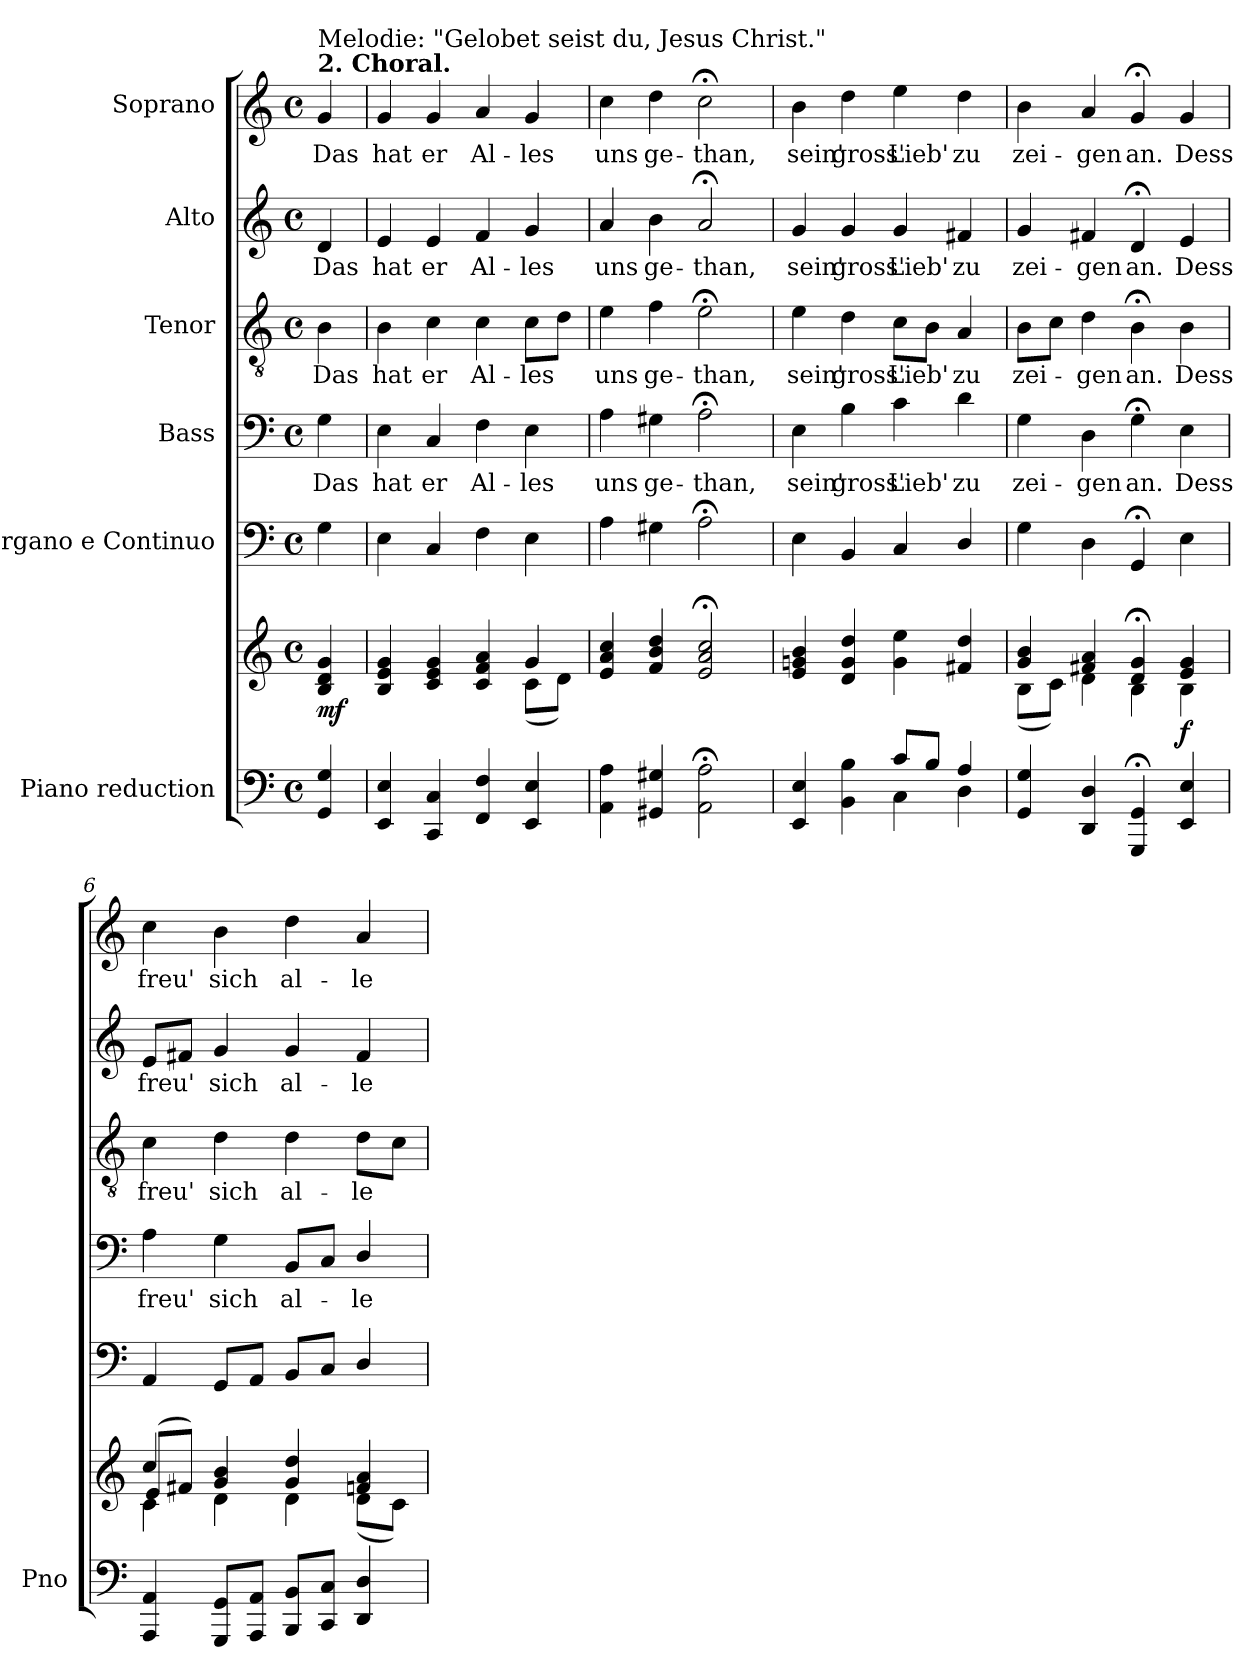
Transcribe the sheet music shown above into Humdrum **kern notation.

**kern	**kern	**dynam	**kern	**kern	**text	**kern	**text	**kern	**text	**kern	**text
*part6	*part6	*part6	*part5	*part4	*part4	*part3	*part3	*part2	*part2	*part1	*part1
*staff7	*staff6	*staff6/7	*staff5	*staff4	*staff4	*staff3	*staff3	*staff2	*staff2	*staff1	*staff1
*I"Piano reduction	*	*	*I"Organo e Continuo	*I"Bass	*	*I"Tenor	*	*I"Alto	*	*I"Soprano	*
*I'Pno	*	*	*	*	*	*	*	*	*	*	*
*stria5	*stria5	*	*	*	*	*	*	*	*	*	*
*clefF4	*clefG2	*	*clefF4	*clefF4	*	*clefGv2	*	*clefG2	*	*clefG2	*
*k[]	*k[]	*	*k[]	*k[]	*	*k[]	*	*k[]	*	*k[]	*
*M4/4	*M4/4	*	*M4/4	*M4/4	*	*M4/4	*	*M4/4	*	*M4/4	*
*met(c)	*met(c)	*	*met(c)	*met(c)	*	*met(c)	*	*met(c)	*	*met(c)	*
=1	=1	=1	=1	=1	=1	=1	=1	=1	=1	=1	=1
!	!	!	!	!	!	!	!	!	!	!LO:TX:a:B:t=2. Choral.	!
!	!	!	!	!	!	!	!	!	!	!LO:TX:a:t=Melodie&colon; "Gelobet seist du, Jesus Christ."	!
!	!	!LO:DY:b	!	!	!LO:LY:b	!	!LO:LY:b	!	!LO:LY:b	!	!LO:LY:b
4GG/ 4G/	4B/ 4d/ 4g/	mf	4G\	4G\	Das	4B\	Das	4d/	Das	4g/	Das
=2	=2	=2	=2	=2	=2	=2	=2	=2	=2	=2	=2
*	*^	*	*	*	*	*	*	*	*	*	*
!	!	!	!	!	!	!LO:LY:b	!	!LO:LY:b	!	!LO:LY:b	!	!LO:LY:b
4EE/ 4E/	4B/ 4e/ 4g/	2ryy	.	4E\	4E\	hat	4B\	hat	4e/	hat	4g/	hat
!	!	!	!	!	!	!LO:LY:b	!	!LO:LY:b	!	!LO:LY:b	!	!LO:LY:b
4CC/ 4C/	4c/ 4e/ 4g/	.	.	4C/	4C/	er	4c\	er	4e/	er	4g/	er
!	!	!	!	!	!	!LO:LY:b	!	!LO:LY:b	!	!LO:LY:b	!	!LO:LY:b
4FF/ 4F/	4c/ 4f/ 4a/	4ryy	.	4F\	4F\	Al-	4c\	Al-	4f/	Al-	4a/	Al-
!	!	!	!	!	!	!LO:LY:b	!	!LO:LY:b	!	!LO:LY:b	!	!LO:LY:b
4EE/ 4E/	4g/	(8c\L	.	4E\	4E\	les	8c\L	les	4g/	les	4g/	les
.	.	8d\J)	.	.	.	.	8d\J	.	.	.	.	.
=3	=3	=3	=3	=3	=3	=3	=3	=3	=3	=3	=3	=3
!	!	!	!	!	!	!LO:LY:b	!	!LO:LY:b	!	!LO:LY:b	!	!LO:LY:b
*	*v	*v	*	*	*	*	*	*	*	*	*	*
4AA\ 4A\	4e/ 4a/ 4cc/	.	4A\	4A\	uns	4e\	uns	4a/	uns	4cc\	uns
!	!	!	!	!	!LO:LY:b	!	!LO:LY:b	!	!LO:LY:b	!	!LO:LY:b
4GG#X/ 4G#X/	4f/ 4b/ 4dd/	.	4G#X\	4G#X\	ge-	4f\	ge-	4b\	ge-	4dd\	ge-
!	!	!	!	!	!LO:LY:b	!	!LO:LY:b	!	!LO:LY:b	!	!LO:LY:b
2AA\;< 2A\;<	2e/;< 2a/;< 2cc/;<	.	2A;<\	2A;<\	than,	2e;<\	than,	2a;</	than,	2cc;<\	than,
=4	=4	=4	=4	=4	=4	=4	=4	=4	=4	=4	=4
*^	*	*	*	*	*	*	*	*	*	*	*
!	!	!	!	!	!	!LO:LY:b	!	!LO:LY:b	!	!LO:LY:b	!	!LO:LY:b
4EE/ 4E/	2ryy	4e/ 4gn/ 4b/	.	4E\	4E\	sein'	4e\	sein'	4g/	sein'	4b\	sein'
!	!	!	!	!	!	!LO:LY:b	!	!LO:LY:b	!	!LO:LY:b	!	!LO:LY:b
4BB\ 4B\	.	4d/ 4g/ 4dd/	.	4BB/	4B\	gross'	4d\	gross'	4g/	gross'	4dd\	gross'
!	!	!	!	!	!	!LO:LY:b	!	!LO:LY:b	!	!LO:LY:b	!	!LO:LY:b
8c/L	4C\	4g\ 4ee\	.	4C/	4c\	Lieb'	8c\L	Lieb'	4g/	Lieb'	4ee\	Lieb'
8B/J	.	.	.	.	.	.	8B\J	.	.	.	.	.
!	!	!	!	!	!	!LO:LY:b	!	!LO:LY:b	!	!LO:LY:b	!	!LO:LY:b
4A/	4D\	4f#X/ 4dd/	.	4D/	4d\	zu	4A/	zu	4f#X/	zu	4dd\	zu
=5	=5	=5	=5	=5	=5	=5	=5	=5	=5	=5	=5	=5
*	*	*^	*	*	*	*	*	*	*	*	*	*
!	!	!	!	!	!	!	!LO:LY:b	!	!LO:LY:b	!	!LO:LY:b	!	!LO:LY:b
*v	*v	*	*	*	*	*	*	*	*	*	*	*	*
4GG/ 4G/	4g/ 4b/	(8B\L	.	4G\	4G\	zei-	8B\L	zei-	4g/	zei-	4b\	zei-
.	.	8c\J)	.	.	.	.	8c\J	.	.	.	.	.
!	!	!	!	!	!	!LO:LY:b	!	!LO:LY:b	!	!LO:LY:b	!	!LO:LY:b
4DD/ 4D/	4f#X/ 4a/	4d\	.	4D\	4D\	gen	4d\	-gen	4f#X/	gen	4a/	gen
!	!	!	!	!	!	!LO:LY:b	!	!LO:LY:b	!	!LO:LY:b	!	!LO:LY:b
4GGG/;< 4GG/;<	4d/;< 4g/;<	4B\	.	4GG;</	4G;<\	an.	4B;<\	an.	4d;</	an.	4g;</	an.
!	!	!	!LO:DY:b	!	!	!LO:LY:b	!	!LO:LY:b	!	!LO:LY:b	!	!LO:LY:b
4EE/ 4E/	4e/ 4g/	4B\	f	4E\	4E\	Dess	4B\	Dess	4e/	Dess	4g/	Dess
=6	=6	=6	=6	=6	=6	=6	=6	=6	=6	=6	=6	=6
*	*	*^	*	*	*	*	*	*	*	*	*	*
!	!	!	!	!	!	!	!LO:LY:b	!	!LO:LY:b	!	!LO:LY:b	!	!LO:LY:b
4AAA/ 4AA/	4cc/	4c\	(8e/L	.	4AA/	4A\	freu'	4c\	freu'	8e/L	freu'	4cc\	freu'
.	.	.	8f#X/J)	.	.	.	.	.	.	8f#X/J	.	.	.
!	!	!	!	!	!	!	!LO:LY:b	!	!LO:LY:b	!	!LO:LY:b	!	!LO:LY:b
8GGG/ 8GG/L	4g/ 4b/	4d\	4ryy	.	8GG/L	4G\	sich	4d\	sich	4g/	sich	4b\	sich
8AAA/ 8AA/J	.	.	.	.	8AA/J	.	.	.	.	.	.	.	.
!	!	!	!	!	!	!	!LO:LY:b	!	!LO:LY:b	!	!LO:LY:b	!	!LO:LY:b
8BBB/ 8BB/L	4g/ 4dd/	4d\	2ryy	.	8BB/L	8BB/L	al-	4d\	al-	4g/	al-	4dd\	al-
8CC/ 8C/J	.	.	.	.	8C/J	8C/J	.	.	.	.	.	.	.
!	!	!	!	!	!	!	!LO:LY:b	!	!LO:LY:b	!	!LO:LY:b	!	!LO:LY:b
4DD/ 4D/	4fn/ 4a/	(8d\L	.	.	4D/	4D/	-le	8d\L	le	4f#/	le	4a/	le
.	.	8c\J)	.	.	.	.	.	8c\J	.	.	.	.	.
*	*v	*v	*v	*	*	*	*	*	*	*	*	*	*
=	=	=	=	=	=	=	=	=	=	=	=
*-	*-	*-	*-	*-	*-	*-	*-	*-	*-	*-	*-
